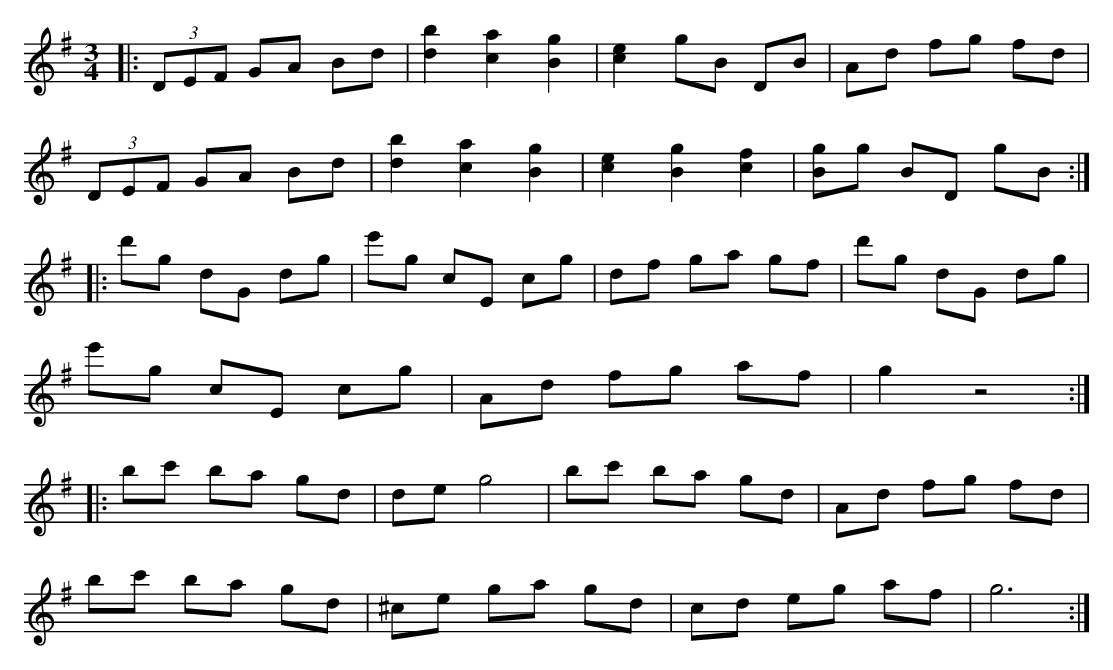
X:1
M:3/4
K:G
|:(3DEF GA Bd|[db]2 [ca]2 [Bg]2|[ce]2 gB DB|Ad fg fd|
(3DEF GA Bd|[db]2 [ca]2 [Bg]2|[ce]2 [Bg]2 [cf]2|[Bg]g BD gB:|
|:d'g dG dg|e'g cE cg|df ga gf|d'g dG dg|
e'g cE cg|Ad fg af|g2 z4:|
|:bc' ba gd|de g4|bc' ba gd|Ad fg fd|
bc' ba gd|^ce ga gd|cd eg af|g6:|
